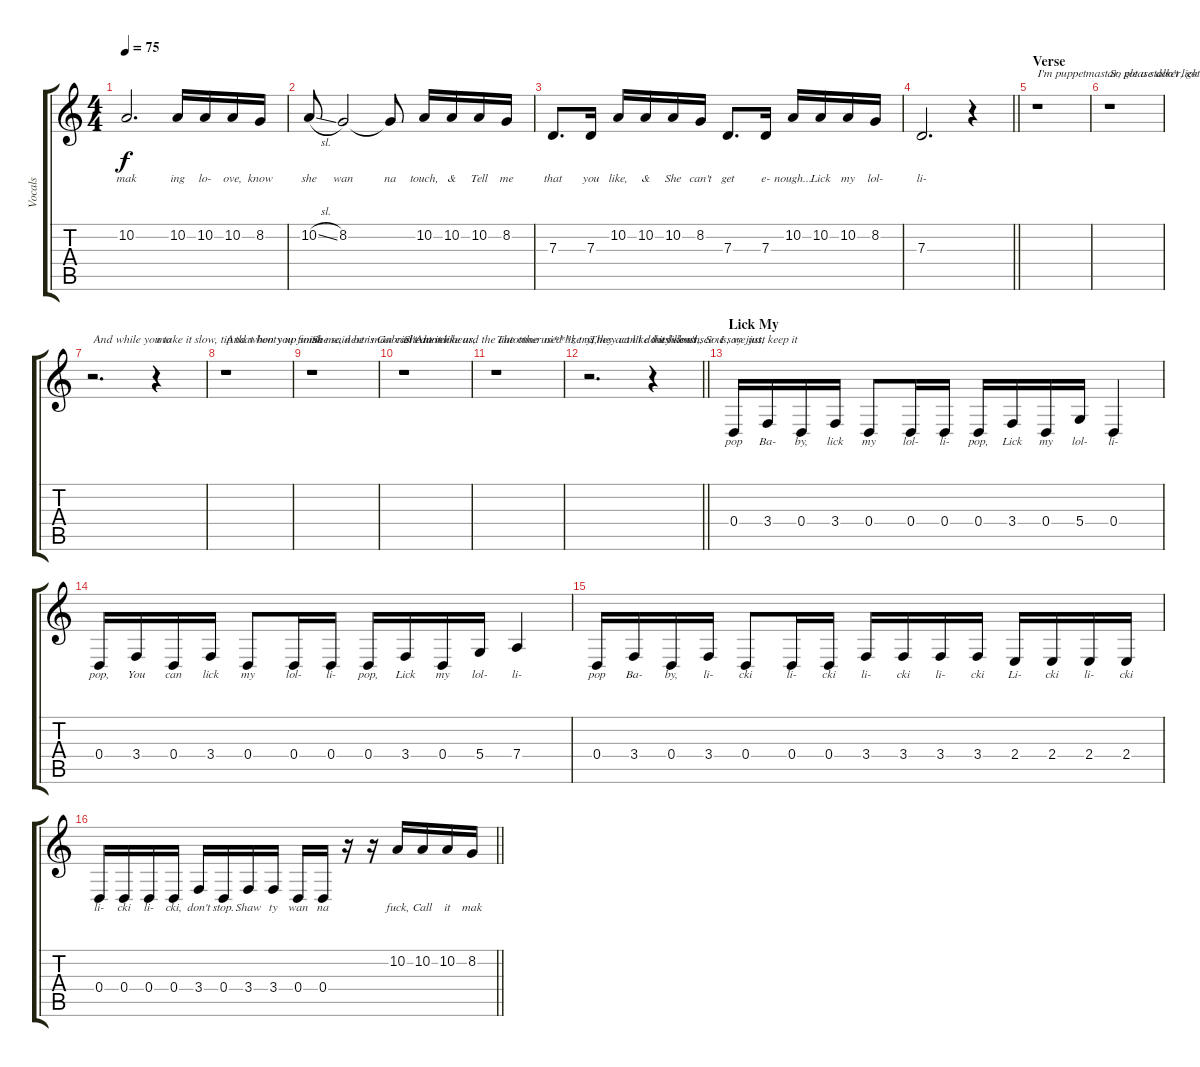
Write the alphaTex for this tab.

\track ("Vocals" "Vocals") {instrument lead2sawtooth}
\staff {score tabs}
\tuning (E4 B3 G3 D3 A2 E2) {hide}
\ts (4 4)
\tempo 75
\clef g2
\ks c
10.2.2{d lyrics (0 "mak") lyrics (1 "") lyrics (2 "") lyrics (3 "") lyrics (4 "") dy f} 10.2.16{lyrics (0 "ing") lyrics (1 "") lyrics (2 "") lyrics (3 "") lyrics (4 "")} 10.2.16{lyrics (0 "lo-") lyrics (1 "") lyrics (2 "") lyrics (3 "") lyrics (4 "")} 10.2.16{lyrics (0 "ove,") lyrics (1 "") lyrics (2 "") lyrics (3 "") lyrics (4 "")} 8.2.16{lyrics (0 "know") lyrics (1 "") lyrics (2 "") lyrics (3 "") lyrics (4 "")} |
10.2{sl}.8{lyrics (0 "she") lyrics (1 "") lyrics (2 "") lyrics (3 "") lyrics (4 "")} 8.2.2{lyrics (0 "wan") lyrics (1 "") lyrics (2 "") lyrics (3 "") lyrics (4 "")} 8.2{t}.8{lyrics (0 "na") lyrics (1 "") lyrics (2 "") lyrics (3 "") lyrics (4 "")} 10.2.16{lyrics (0 "touch,") lyrics (1 "") lyrics (2 "") lyrics (3 "") lyrics (4 "")} 10.2.16{lyrics (0 "&") lyrics (1 "") lyrics (2 "") lyrics (3 "") lyrics (4 "")} 10.2.16{lyrics (0 "Tell") lyrics (1 "") lyrics (2 "") lyrics (3 "") lyrics (4 "")} 8.2.16{lyrics (0 "me") lyrics (1 "") lyrics (2 "") lyrics (3 "") lyrics (4 "")} |
7.3.8{d lyrics (0 "that") lyrics (1 "") lyrics (2 "") lyrics (3 "") lyrics (4 "")} 7.3.16{lyrics (0 "you") lyrics (1 "") lyrics (2 "") lyrics (3 "") lyrics (4 "")} 10.2.16{lyrics (0 "like,") lyrics (1 "") lyrics (2 "") lyrics (3 "") lyrics (4 "")} 10.2.16{lyrics (0 "&") lyrics (1 "") lyrics (2 "") lyrics (3 "") lyrics (4 "")} 10.2.16{lyrics (0 "She") lyrics (1 "") lyrics (2 "") lyrics (3 "") lyrics (4 "")} 8.2.16{lyrics (0 "can't") lyrics (1 "") lyrics (2 "") lyrics (3 "") lyrics (4 "")} 7.3.8{d lyrics (0 "get") lyrics (1 "") lyrics (2 "") lyrics (3 "") lyrics (4 "")} 7.3.16{lyrics (0 "e-") lyrics (1 "") lyrics (2 "") lyrics (3 "") lyrics (4 "")} 10.2.16{lyrics (0 "nough...") lyrics (1 "") lyrics (2 "") lyrics (3 "") lyrics (4 "")} 10.2.16{lyrics (0 "Lick") lyrics (1 "") lyrics (2 "") lyrics (3 "") lyrics (4 "")} 10.2.16{lyrics (0 "my") lyrics (1 "") lyrics (2 "") lyrics (3 "") lyrics (4 "")} 8.2.16{lyrics (0 "lol-") lyrics (1 "") lyrics (2 "") lyrics (3 "") lyrics (4 "")} |
\barLineRight lightlight
7.3.2{d lyrics (0 "li-") lyrics (1 "") lyrics (2 "") lyrics (3 "") lyrics (4 "")} r.4 |
\section ("" "Verse")
r.1{txt "I'm puppetmastar, got a stalker, gotta go,"} |
r.1{txt "So please don't lick it fast, lil mama, tak it slo"} |
r.2{d txt "And while you take it slow, tip that booty up some"} r.4{txt "mo"} |
r.1{txt "And when you finish me, next is Gabriel Antonio"} |
r.1{txt "She said her man can't do it like us,"} |
r.1{txt "She never heard the autotune used like us,"} |
r.1{txt "The other ni***z try, they can't do it like us,"} |
\barLineRight lightlight
r.2{d txt "They act like they don't see us, we just keep it"} r.4{txt "hush hush, So I say just,"} |
\section ("" "Lick My")
0.4.16{lyrics (0 "pop") lyrics (1 "") lyrics (2 "") lyrics (3 "") lyrics (4 "")} 3.4.16{lyrics (0 "Ba-") lyrics (1 "") lyrics (2 "") lyrics (3 "") lyrics (4 "")} 0.4.16{lyrics (0 "by,") lyrics (1 "") lyrics (2 "") lyrics (3 "") lyrics (4 "")} 3.4.16{lyrics (0 "lick") lyrics (1 "") lyrics (2 "") lyrics (3 "") lyrics (4 "")} 0.4.8{lyrics (0 "my") lyrics (1 "") lyrics (2 "") lyrics (3 "") lyrics (4 "")} 0.4.16{lyrics (0 "lol-") lyrics (1 "") lyrics (2 "") lyrics (3 "") lyrics (4 "")} 0.4.16{lyrics (0 "li-") lyrics (1 "") lyrics (2 "") lyrics (3 "") lyrics (4 "")} 0.4.16{lyrics (0 "pop,") lyrics (1 "") lyrics (2 "") lyrics (3 "") lyrics (4 "")} 3.4.16{lyrics (0 "Lick") lyrics (1 "") lyrics (2 "") lyrics (3 "") lyrics (4 "")} 0.4.16{lyrics (0 "my") lyrics (1 "") lyrics (2 "") lyrics (3 "") lyrics (4 "")} 5.4.16{lyrics (0 "lol-") lyrics (1 "") lyrics (2 "") lyrics (3 "") lyrics (4 "")} 0.4.4{lyrics (0 "li-") lyrics (1 "") lyrics (2 "") lyrics (3 "") lyrics (4 "")} |
0.4.16{lyrics (0 "pop,") lyrics (1 "") lyrics (2 "") lyrics (3 "") lyrics (4 "")} 3.4.16{lyrics (0 "You") lyrics (1 "") lyrics (2 "") lyrics (3 "") lyrics (4 "")} 0.4.16{lyrics (0 "can") lyrics (1 "") lyrics (2 "") lyrics (3 "") lyrics (4 "")} 3.4.16{lyrics (0 "lick") lyrics (1 "") lyrics (2 "") lyrics (3 "") lyrics (4 "")} 0.4.8{lyrics (0 "my") lyrics (1 "") lyrics (2 "") lyrics (3 "") lyrics (4 "")} 0.4.16{lyrics (0 "lol-") lyrics (1 "") lyrics (2 "") lyrics (3 "") lyrics (4 "")} 0.4.16{lyrics (0 "li-") lyrics (1 "") lyrics (2 "") lyrics (3 "") lyrics (4 "")} 0.4.16{lyrics (0 "pop,") lyrics (1 "") lyrics (2 "") lyrics (3 "") lyrics (4 "")} 3.4.16{lyrics (0 "Lick") lyrics (1 "") lyrics (2 "") lyrics (3 "") lyrics (4 "")} 0.4.16{lyrics (0 "my") lyrics (1 "") lyrics (2 "") lyrics (3 "") lyrics (4 "")} 5.4.16{lyrics (0 "lol-") lyrics (1 "") lyrics (2 "") lyrics (3 "") lyrics (4 "")} 7.4.4{lyrics (0 "li-") lyrics (1 "") lyrics (2 "") lyrics (3 "") lyrics (4 "")} |
0.4.16{lyrics (0 "pop") lyrics (1 "") lyrics (2 "") lyrics (3 "") lyrics (4 "")} 3.4.16{lyrics (0 "Ba-") lyrics (1 "") lyrics (2 "") lyrics (3 "") lyrics (4 "")} 0.4.16{lyrics (0 "by,") lyrics (1 "") lyrics (2 "") lyrics (3 "") lyrics (4 "")} 3.4.16{lyrics (0 "li-") lyrics (1 "") lyrics (2 "") lyrics (3 "") lyrics (4 "")} 0.4.8{lyrics (0 "cki") lyrics (1 "") lyrics (2 "") lyrics (3 "") lyrics (4 "")} 0.4.16{lyrics (0 "li-") lyrics (1 "") lyrics (2 "") lyrics (3 "") lyrics (4 "")} 0.4.16{lyrics (0 "cki") lyrics (1 "") lyrics (2 "") lyrics (3 "") lyrics (4 "")} 3.4.16{lyrics (0 "li-") lyrics (1 "") lyrics (2 "") lyrics (3 "") lyrics (4 "")} 3.4.16{lyrics (0 "cki") lyrics (1 "") lyrics (2 "") lyrics (3 "") lyrics (4 "")} 3.4.16{lyrics (0 "li-") lyrics (1 "") lyrics (2 "") lyrics (3 "") lyrics (4 "")} 3.4.16{lyrics (0 "cki") lyrics (1 "") lyrics (2 "") lyrics (3 "") lyrics (4 "")} 2.4.16{lyrics (0 "Li-") lyrics (1 "") lyrics (2 "") lyrics (3 "") lyrics (4 "")} 2.4.16{lyrics (0 "cki") lyrics (1 "") lyrics (2 "") lyrics (3 "") lyrics (4 "")} 2.4.16{lyrics (0 "li-") lyrics (1 "") lyrics (2 "") lyrics (3 "") lyrics (4 "")} 2.4.16{lyrics (0 "cki") lyrics (1 "") lyrics (2 "") lyrics (3 "") lyrics (4 "")} |
\barLineRight lightlight
0.4.16{lyrics (0 "li-") lyrics (1 "") lyrics (2 "") lyrics (3 "") lyrics (4 "")} 0.4.16{lyrics (0 "cki") lyrics (1 "") lyrics (2 "") lyrics (3 "") lyrics (4 "")} 0.4.16{lyrics (0 "li-") lyrics (1 "") lyrics (2 "") lyrics (3 "") lyrics (4 "")} 0.4.16{lyrics (0 "cki,") lyrics (1 "") lyrics (2 "") lyrics (3 "") lyrics (4 "")} 3.4.16{lyrics (0 "don't") lyrics (1 "") lyrics (2 "") lyrics (3 "") lyrics (4 "")} 0.4.16{lyrics (0 "stop.") lyrics (1 "") lyrics (2 "") lyrics (3 "") lyrics (4 "")} 3.4.16{lyrics (0 "Shaw") lyrics (1 "") lyrics (2 "") lyrics (3 "") lyrics (4 "")} 3.4.16{lyrics (0 "ty") lyrics (1 "") lyrics (2 "") lyrics (3 "") lyrics (4 "")} 0.4.16{lyrics (0 "wan") lyrics (1 "") lyrics (2 "") lyrics (3 "") lyrics (4 "")} 0.4.16{lyrics (0 "na") lyrics (1 "") lyrics (2 "") lyrics (3 "") lyrics (4 "")} r.16 r.16 10.2.16{lyrics (0 "fuck,") lyrics (1 "") lyrics (2 "") lyrics (3 "") lyrics (4 "")} 10.2.16{lyrics (0 "Call") lyrics (1 "") lyrics (2 "") lyrics (3 "") lyrics (4 "")} 10.2.16{lyrics (0 "it") lyrics (1 "") lyrics (2 "") lyrics (3 "") lyrics (4 "")} 8.2.16{lyrics (0 "mak") lyrics (1 "") lyrics (2 "") lyrics (3 "") lyrics (4 "")}
